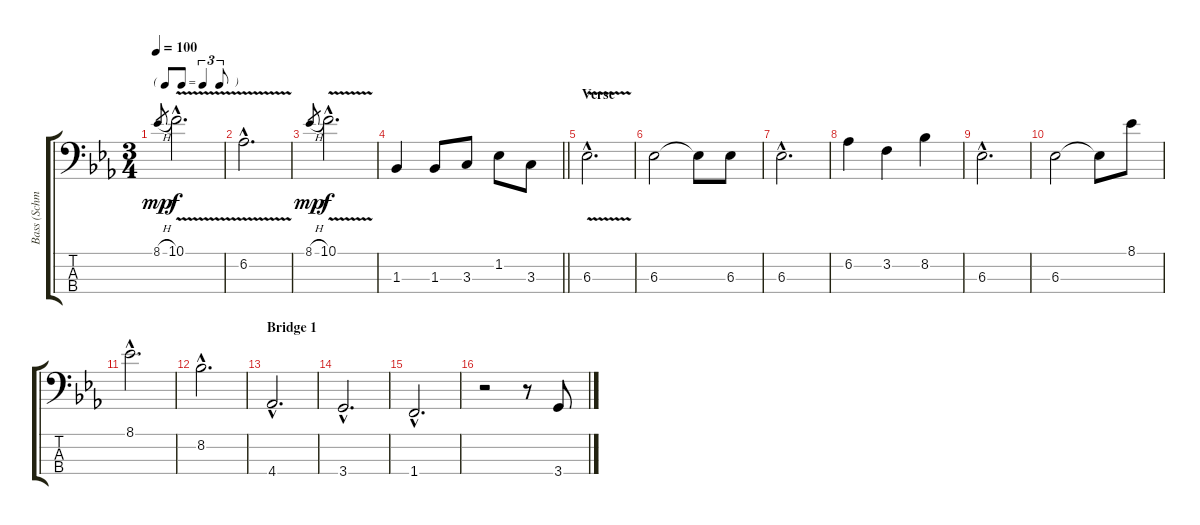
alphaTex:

\track ("Bass (Schmit)" "Bass (Schm") {instrument fretlessbass}
\staff {score tabs}
\tuning (G2 D2 A1 E1) {hide}
\ts (3 4)
\tf triplet8th
\tempo 100
\clef f4
\ks eb
8.1{h}.8{gr dy mp} 10.1{v hac}.2{d dy f} |
6.2{v hac}.2{d} |
8.1{h}.8{gr dy mp} 10.1{v hac}.2{d dy f} |
\barLineRight lightlight
1.3.4 1.3.8 3.3.8 1.2.8 3.3.8 |
\section ("" "Verse")
6.3{v hac}.2{d} |
6.3.2 6.3{t}.8 6.3.8 |
6.3{hac}.2{d} |
6.2.4 3.2.4 8.2.4 |
6.3{hac}.2{d} |
6.3.2 6.3{t}.8 8.1.8 |
8.1{hac}.2{d} |
8.2{hac}.2{d} |
\section ("" "Bridge 1")
4.4{hac}.2{d} |
3.4{hac}.2{d} |
1.4{hac}.2{d} |
r.2 r.8 3.4.8
